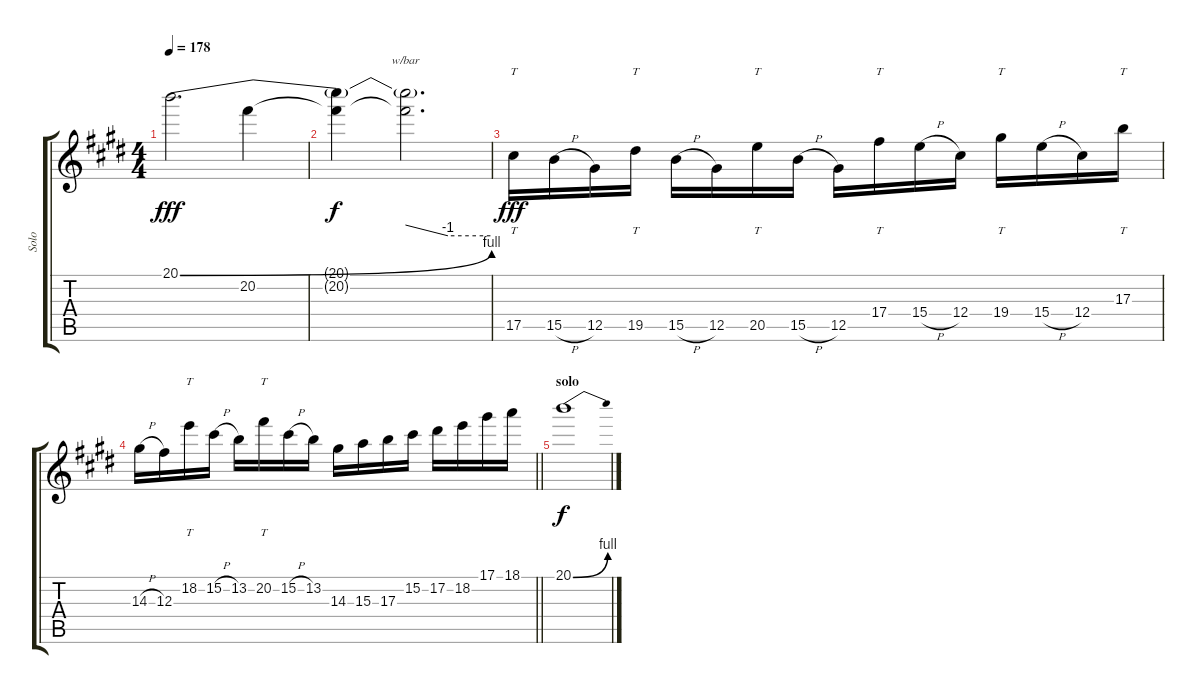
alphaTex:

\track ("Solo" "Solo") {instrument distortionguitar}
\staff {score tabs}
\tuning (Eb4 Bb3 Gb3 Db3 Ab2 Db2) {hide}
\ts (4 4)
\tempo 178
\clef g2
\ks e
20.1{be (bend 0 0 60 4)}.2{d dy fff} 20.2.4 |
(20.1{t} 20.2{t}).4{dy f} (20.1{t} 20.2{t}).2{d tbe (custom default 0 0 30 -4 60 -4)} |
17.5.16{tt dy fff} 15.5{h}.16 12.5.16 19.5.16{tt} 15.5{h}.16 12.5.16 20.5.16{tt} 15.5{h}.16 12.5.16 17.4.16{tt} 15.4{h}.16 12.4.16 19.4.16{tt} 15.4{h}.16 12.4.16 17.3.16{tt} |
\barLineRight lightlight
14.3{h}.16 12.3.16 18.2.16{tt} 15.2{h}.16 13.2.16 20.2.16{tt} 15.2{h}.16 13.2.16 14.3.16 15.3.16 17.3.16 15.2.16 17.2.16 18.2.16 17.1.16 18.1.16 |
\section ("" "solo")
20.1{be (bend 0 0 60 4)}.1{dy f}
